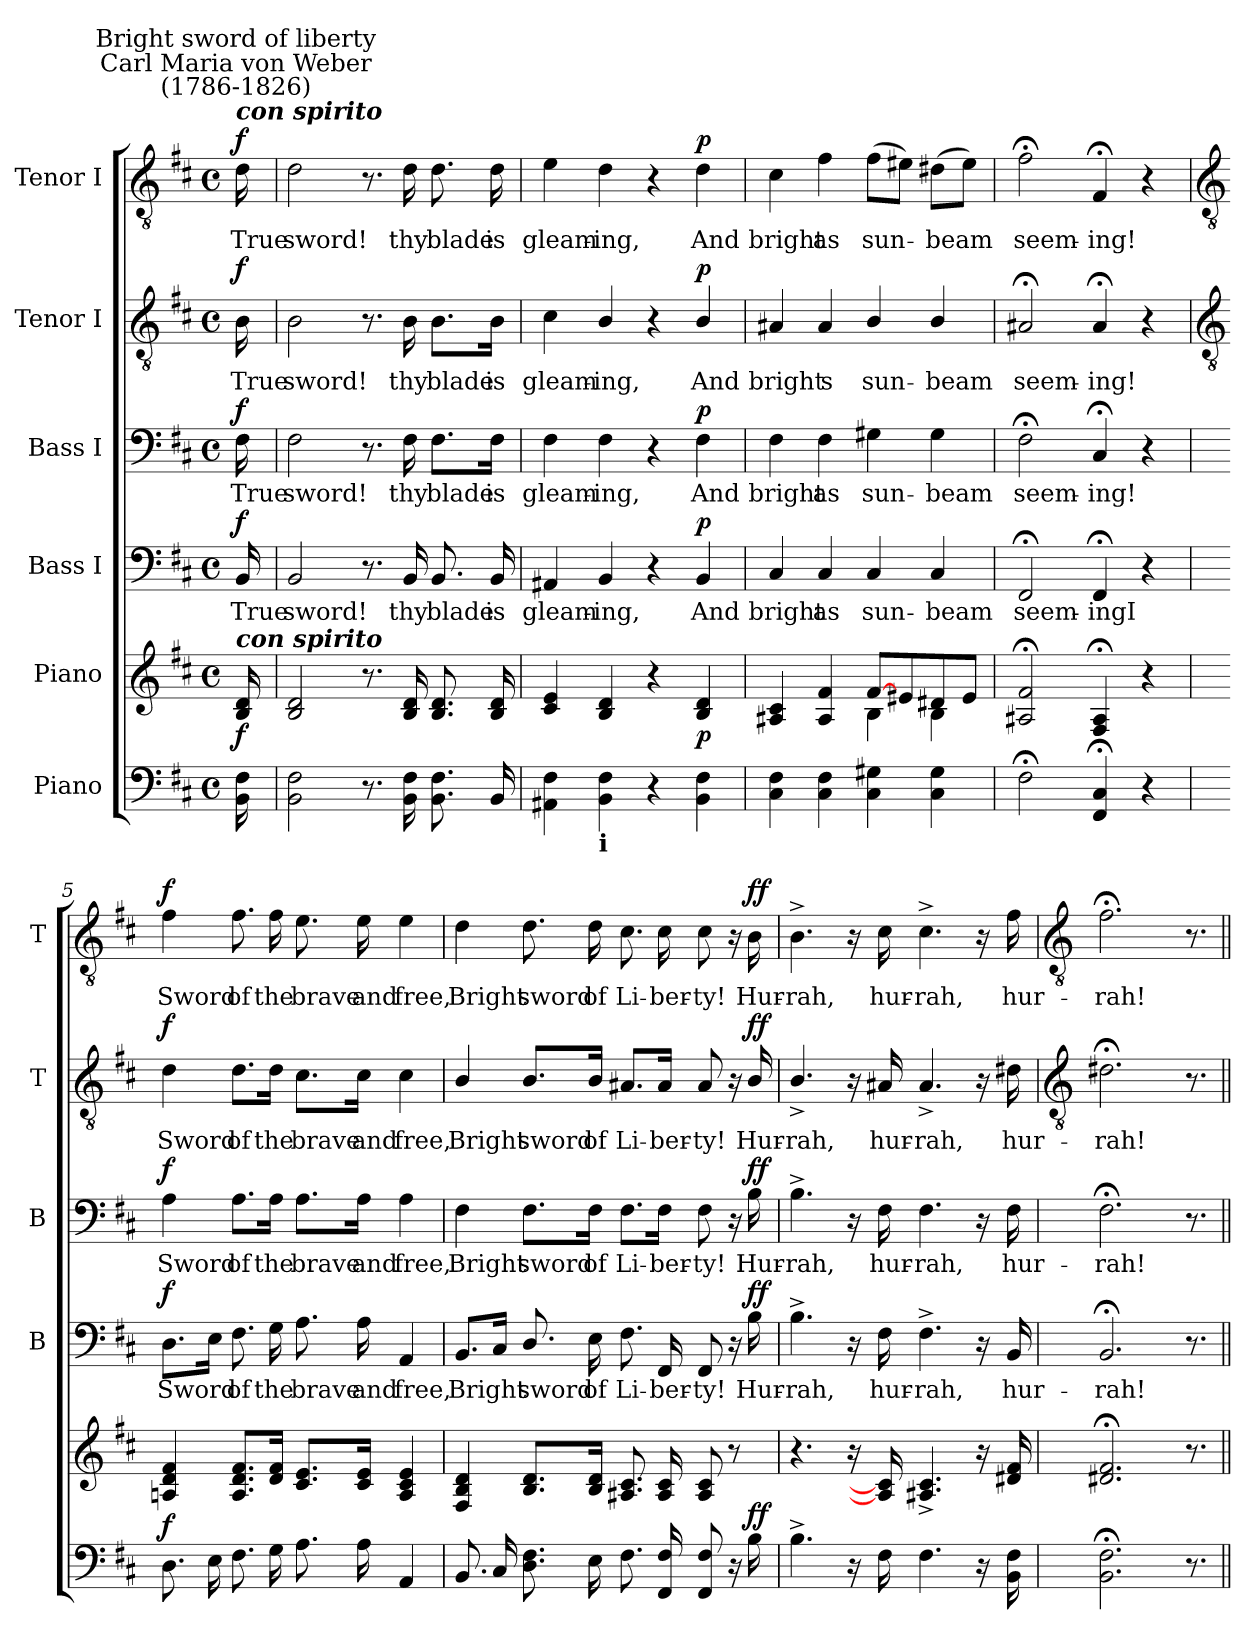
**kern	**dynam	**kern	**dynam	**kern	**text	**dynam	**kern	**text	**dynam	**kern	**text	**dynam	**kern	**text	**dynam
*part6	*part6	*part5	*part5	*part4	*part4	*part4	*part3	*part3	*part3	*part2	*part2	*part2	*part1	*part1	*part1
*staff6	*staff6	*staff5	*staff5	*staff4	*staff4	*staff4	*staff3	*staff3	*staff3	*staff2	*staff2	*staff2	*staff1	*staff1	*staff1
*I"Piano	*	*I"Piano	*	*I"Bass I	*	*	*I"Bass I	*	*	*I"Tenor I	*	*	*I"Tenor I	*	*
*	*	*	*	*I'B	*	*	*I'B	*	*	*I'T	*	*	*I'T	*	*
*clefF4	*	*clefG2	*	*clefF4	*	*	*clefF4	*	*	*clefGv2	*	*	*clefGv2	*	*
*k[f#c#]	*	*k[f#c#]	*	*k[f#c#]	*	*	*k[f#c#]	*	*	*k[f#c#]	*	*	*k[f#c#]	*	*
*D:	*	*D:	*	*D:	*	*	*D:	*	*	*D:	*	*	*D:	*	*
*M4/4	*	*M4/4	*	*M4/4	*	*	*M4/4	*	*	*M4/4	*	*	*M4/4	*	*
*met(c)	*	*met(c)	*	*met(c)	*	*	*met(c)	*	*	*met(c)	*	*	*met(c)	*	*
*MM112	*	*MM112	*	*MM112	*	*	*MM112	*	*	*MM112	*	*	*MM112	*	*
=	=	=	=	=	=	=	=	=	=	=	=	=	=	=	=
*	*	*^	*	*	*	*	*	*	*	*	*	*	*	*	*
!	!	!	!	!	!	!	!	!	!	!	!	!	!	!LO:TX:a:Bi:t=con spirito	!	!
!	!	!	!	!	!	!	!	!	!	!	!	!	!	!LO:TX:a:cj:t=Carl  Maria von Weber\n(1786-1826)	!	!
!	!	!	!	!	!	!	!	!	!	!	!	!	!	!LO:TX:a:cj:t=Bright sword of liberty	!	!
!	!	!LO:TX:a:Bi:t=con spirito	!	!	!	!	!	!	!	!	!	!	!	!	!	!
!	!	!	!	!LO:DY:b	!	!LO:LY:b	!LO:DY:b	!	!LO:LY:b	!LO:DY:b	!	!LO:LY:b	!LO:DY:b	!	!LO:LY:b	!LO:DY:b
16BB\ 16F#\	.	16B/ 16d/	16ryy	f	16BB	True	f	16F#	True	f	16B	True	f	16d	True	f
=1	=1	=1	=1	=1	=1	=1	=1	=1	=1	=1	=1	=1	=1	=1	=1	=1
!	!	!	!	!	!	!LO:LY:b	!	!	!LO:LY:b	!	!	!LO:LY:b	!	!	!LO:LY:b	!
2BB\ 2F#\	.	2B/ 2d/	2ryy	.	2BB	sword!	.	2F#	sword!	.	2B	sword!	.	2d	sword!	.
8.r	.	8.r	2ryy	.	8.r	.	.	8.r	.	.	8.r	.	.	8.r	.	.
!	!	!	!	!	!	!LO:LY:b	!	!	!LO:LY:b	!	!	!LO:LY:b	!	!	!LO:LY:b	!
16BB 16F#LL	.	16B/ 16d/LL	.	.	16BB	thy	.	16F#	thy	.	16B	thy	.	16d	thy	.
!	!	!	!	!	!	!LO:LY:b	!	!	!LO:LY:b	!	!	!LO:LY:b	!	!	!LO:LY:b	!
8.BB 8.F#	.	8.B/ 8.d/	.	.	8.BB	blade	.	8.F#\L	blade	.	8.B\L	blade	.	8.d	blade	.
!	!	!	!	!	!	!LO:LY:b	!	!	!LO:LY:b	!	!	!LO:LY:b	!	!	!LO:LY:b	!
16BBJ	.	16B/ 16d/J	.	.	16BB/	is	.	16F#\Jk	is	.	16B\Jk	is	.	16d	is	.
=2	=2	=2	=2	=2	=2	=2	=2	=2	=2	=2	=2	=2	=2	=2	=2	=2
!	!	!	!	!	!	!LO:LY:b	!	!	!LO:LY:b	!	!	!LO:LY:b	!	!	!LO:LY:b	!
4AA#X\ 4F#\	.	4c#/ 4e/	2ryy	.	4AA#X	gleam-	.	4F#	gleam-	.	4c#	gleam-	.	4e	gleam-	.
!LO:TX:b:B:t=i	!	!	!	!	!	!	!	!	!	!	!	!	!	!	!	!
!	!	!	!	!	!	!LO:LY:b	!	!	!LO:LY:b	!	!	!LO:LY:b	!	!	!LO:LY:b	!
4BB\ 4F#\	.	4B/ 4d/	.	.	4BB	-ing,	.	4F#	-ing,	.	4B/	-ing,	.	4d	-ing,	.
4r	.	4r	2ryy	.	4r	.	.	4r	.	.	4r	.	.	4r	.	.
!	!	!	!	!LO:DY:b	!	!LO:LY:b	!LO:DY:b	!	!LO:LY:b	!LO:DY:b	!	!LO:LY:b	!LO:DY:b	!	!LO:LY:b	!LO:DY:b
4BB\ 4F#\	.	4B/ 4d/	.	p	4BB	And	p	4F#	And	p	4B/	And	p	4d	And	p
=3	=3	=3	=3	=3	=3	=3	=3	=3	=3	=3	=3	=3	=3	=3	=3	=3
!	!	!	!	!	!	!LO:LY:b	!	!	!LO:LY:b	!	!	!LO:LY:b	!	!	!LO:LY:b	!
4C#\ 4F#\	.	4A#X/ 4c#/	2ryy	.	4C#	bright	.	4F#	bright	.	4A#X	bright	.	4c#	bright	.
!	!	!	!	!	!	!LO:LY:b	!	!	!LO:LY:b	!	!	!LO:LY:b	!	!	!LO:LY:b	!
4C#\ 4F#\	.	4A#/ 4f#/	.	.	4C#	as	.	4F#	as	.	4A#	s	.	4f#	as	.
!	!	!	!	!	!	!LO:LY:b	!	!	!LO:LY:b	!	!	!LO:LY:b	!	!	!LO:LY:b	!
4C#\ 4G#X\	.	[8f#/L	4B\	.	4C#	sun-	.	4G#X	sun-	.	4B/	sun-	.	(>8f#L	sun-	.
.	.	8e#X/	.	.	.	.	.	.	.	.	.	.	.	8e#XJ)	.	.
!	!	!	!	!	!	!LO:LY:b	!	!	!LO:LY:b	!	!	!LO:LY:b	!	!	!LO:LY:b	!
4C#\ 4G#\	.	8d#X/	4B\	.	4C#	-beam	.	4G#	-beam	.	4B/	-beam	.	(>8d#XL	beam	.
.	.	8e#/J	.	.	.	.	.	.	.	.	.	.	.	8e#J)	.	.
=4	=4	=4	=4	=4	=4	=4	=4	=4	=4	=4	=4	=4	=4	=4	=4	=4
!	!	!	!	!	!	!LO:LY:b	!	!	!LO:LY:b	!	!	!LO:LY:b	!	!	!LO:LY:b	!
2F#;\	.	2A#X/;< 2f#/;<	2ryy	.	2FF#;<	seem-	.	2F#;<	seem-	.	2A#X;<	seem-	.	2f#;<	seem-	.
!	!	!	!	!	!	!LO:LY:b	!	!	!LO:LY:b	!	!	!LO:LY:b	!	!	!LO:LY:b	!
4FF#; 4C#;	.	4F#/;< 4A#/;<	2ryy	.	4FF#;<	-ingI	.	4C#;<	-ing!	.	4A#;<	-ing!	.	4F#;<	-ing!	.
4r	.	4r	.	.	4r	.	.	4r	.	.	4r	.	.	4r	.	.
*	*	*v	*v	*	*	*	*	*	*	*	*	*	*	*	*	*
!!LO:LB:g=z
=5	=5	=5	=5	=5	=5	=5	=5	=5	=5	=5	=5	=5	=5	=5	=5
*	*	*	*	*	*	*	*	*	*	*clefGv2	*	*	*clefGv2	*	*
!	!	!	!LO:DY:b	!	!LO:LY:b	!LO:DY:b	!	!LO:LY:b	!LO:DY:b	!	!LO:LY:b	!LO:DY:b	!	!LO:LY:b	!LO:DY:b
8.D\L	.	4An 4d 4f#	f	8.DL	Sword	f	4A	Sword	f	4d	Sword	f	4f#	Sword	f
16E\L	.	.	.	16EJ	.	.	.	.	.	.	.	.	.	.	.
!	!	!	!	!	!LO:LY:b	!	!	!LO:LY:b	!	!	!LO:LY:b	!	!	!LO:LY:b	!
8.F#\	.	8.A 8.d 8.f#L	.	8.F#	of	.	8.A\L	of	.	8.d\L	of	.	8.f#	of	.
!	!	!	!	!	!LO:LY:b	!	!	!LO:LY:b	!	!	!LO:LY:b	!	!	!LO:LY:b	!
16G\J	.	16d 16f#J	.	16G	the	.	16A\Jk	the	.	16d\Jk	the	.	16f#	the	.
!	!	!	!	!	!LO:LY:b	!	!	!LO:LY:b	!	!	!LO:LY:b	!	!	!LO:LY:b	!
8.A\L	.	8.c# 8.eL	.	8.A	brave	.	8.A\L	brave	.	8.c#\L	brave	.	8.e	brave	.
!	!	!	!	!	!LO:LY:b	!	!	!LO:LY:b	!	!	!LO:LY:b	!	!	!LO:LY:b	!
16A\J	.	16c# 16eJ	.	16A	and	.	16A\Jk	and	.	16c#\Jk	and	.	16e	and	.
!	!	!	!	!	!LO:LY:b	!	!	!LO:LY:b	!	!	!LO:LY:b	!	!	!LO:LY:b	!
4AA	.	4A 4c# 4e	.	4AA	free,	.	4A	free,	.	4c#	free,	.	4e	free,	.
=6	=6	=6	=6	=6	=6	=6	=6	=6	=6	=6	=6	=6	=6	=6	=6
!	!	!	!	!	!LO:LY:b	!	!	!LO:LY:b	!	!	!LO:LY:b	!	!	!LO:LY:b	!
8.BBL	.	4F# 4B 4d	.	8.BBL	-Bright	.	4F#	Bright	.	4B/	-Bright	.	4d	Bright	.
16C#L	.	.	.	16C#J	.	.	.	.	.	.	.	.	.	.	.
!	!	!	!	!	!LO:LY:b	!	!	!LO:LY:b	!	!	!LO:LY:b	!	!	!LO:LY:b	!
8.D\ 8.F#\	.	8.B 8.dL	.	8.D/	sword	.	8.F#\L	sword	.	8.B/L	sword	.	8.d	sword	.
!	!	!	!	!	!LO:LY:b	!	!	!LO:LY:b	!	!	!LO:LY:b	!	!	!LO:LY:b	!
16E\J	.	16B 16dJ	.	16E	of	.	16F#\Jk	of	.	16B/Jk	of	.	16d	of	.
!	!	!	!	!	!LO:LY:b	!	!	!LO:LY:b	!	!	!LO:LY:b	!	!	!LO:LY:b	!
8.F#L	.	8.A#X 8.c#L	.	8.F#	Li-	.	8.F#\L	Li-	.	8.A#X/L	Li-	.	8.c#	Li-	.
!	!	!	!	!	!LO:LY:b	!	!	!LO:LY:b	!	!	!LO:LY:b	!	!	!LO:LY:b	!
16FF# 16F#L	.	16A# 16c#L	.	16FF#	-ber-	.	16F#\Jk	-ber-	.	16A#/Jk	-ber-	.	16c#	-ber-	.
!	!	!	!	!	!LO:LY:b	!	!	!LO:LY:b	!	!	!LO:LY:b	!	!	!LO:LY:b	!
8FF# 8F#J	.	8A# 8c#J	.	8FF#	-ty!	.	8F#	-ty!	.	8A#	-ty!	.	8c#	-ty!	.
16r	.	8r	.	16r	.	.	16r	.	.	16r	.	.	16r	.	.
!	!LO:DY:a	!	!	!	!LO:LY:b	!LO:DY:b	!	!LO:LY:b	!LO:DY:b	!	!LO:LY:b	!LO:DY:b	!	!LO:LY:b	!LO:DY:b
16B	ff	.	.	16B	Hur-	ff	16B	Hur-	ff	16B/	Hur-	ff	16B	Hur-	ff
=7	=7	=7	=7	=7	=7	=7	=7	=7	=7	=7	=7	=7	=7	=7	=7
!	!	!	!	!	!LO:LY:b	!	!	!LO:LY:b	!	!	!LO:LY:b	!	!	!LO:LY:b	!
4.B^\	.	4.r	.	4.B^	-rah,	.	4.B^	-rah,	.	4.B^/	-rah,	.	4.B^	-rah,	.
16r	.	16r	.	16r	.	.	16r	.	.	16r	.	.	16r	.	.
!	!	!	!	!	!LO:LY:b	!	!	!LO:LY:b	!	!	!LO:LY:b	!	!	!LO:LY:b	!
16F#\	.	16A#] 16c#]	.	16F#	hur-	.	16F#	hur-	.	16A#X	hur-	.	16c#	hur-	.
!	!	!	!	!	!LO:LY:b	!	!	!LO:LY:b	!	!	!LO:LY:b	!	!	!LO:LY:b	!
4.F#\	.	4.A#^ 4.c#^	.	4.F#^	-rah,	.	4.F#	-rah,	.	4.A#^	-rah,	.	4.c#^	-rah,	.
16r	.	16r	.	16r	.	.	16r	.	.	16r	.	.	16r	.	.
!	!	!	!	!	!LO:LY:b	!	!	!LO:LY:b	!	!	!LO:LY:b	!	!	!LO:LY:b	!
16BB\ 16F#\	.	16d#X 16f#	.	16BB	hur-	.	16F#	hur-	.	16d#X	hur-	.	16f#	hur-	.
!!LO:LB:g=z
=8	=8	=8	=8	=8	=8	=8	=8	=8	=8	=8	=8	=8	=8	=8	=8
*	*	*	*	*	*	*	*	*	*	*clefGv2	*	*	*clefGv2	*	*
!	!	!	!	!	!LO:LY:b	!	!	!LO:LY:b	!	!	!LO:LY:b	!	!	!LO:LY:b	!
2.BB\; 2.F#\;	.	2.d#X;< 2.f#;<	.	2.BB;<	rah!	.	2.F#;<	-rah!	.	2.d#X;<	rah!	.	2.f#;<	-rah!	.
8.r	.	8.r	.	8.r	.	.	8.r	.	.	8.r	.	.	8.r	.	.
=||	=||	=||	=||	=||	=||	=||	=||	=||	=||	=||	=||	=||	=||	=||	=||
*-	*-	*-	*-	*-	*-	*-	*-	*-	*-	*-	*-	*-	*-	*-	*-
